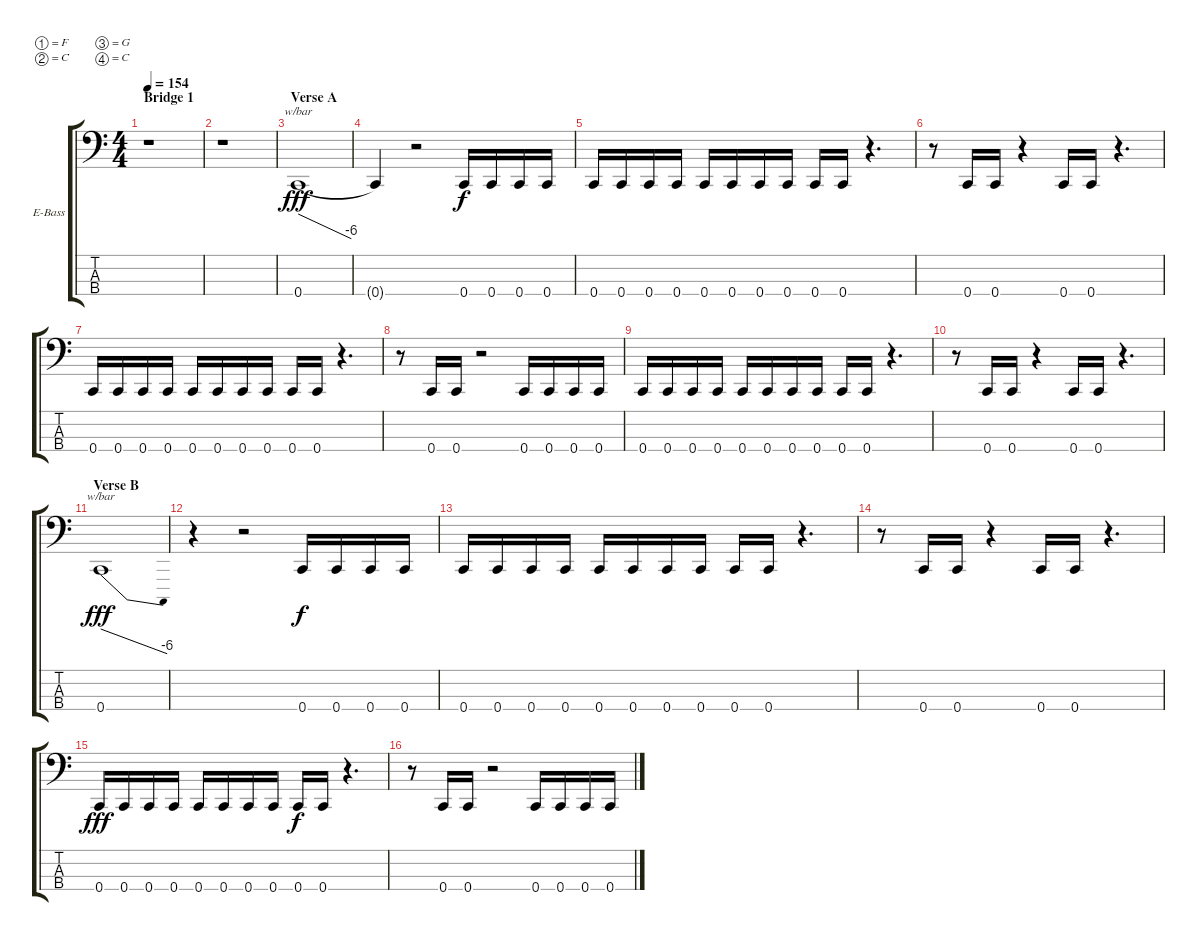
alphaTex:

\defaultSystemsLayout 4
\bracketExtendMode groupsimilarinstruments
\firstSystemTrackNameOrientation horizontal
\otherSystemsTrackNameOrientation horizontal
\track ("Bass" "E-Bass") {instrument electricbassfinger}
\staff {score tabs}
\tuning (F2 C2 G1 C1)
\ts (4 4)
\section ("" "Bridge 1")
\tempo 154
\clef f4
\ks c
r.1{dy mf} |
r.1 |
\section ("" "Verse A")
0.4.1{tbe (dive default 0 0 60 -24) dy fff} |
0.4{t}.4 r.2 0.4.16{dy f} 0.4.16 0.4.16 0.4.16 |
0.4.16 0.4.16 0.4.16 0.4.16 0.4.16 0.4.16 0.4.16 0.4.16 0.4.16 0.4.16 r.4{d} |
r.8 0.4.16 0.4.16 r.4 0.4.16 0.4.16 r.4{d} |
0.4.16 0.4.16 0.4.16 0.4.16 0.4.16 0.4.16 0.4.16 0.4.16 0.4.16 0.4.16 r.4{d} |
r.8 0.4.16 0.4.16 r.2 0.4.16 0.4.16 0.4.16 0.4.16 |
0.4.16 0.4.16 0.4.16 0.4.16 0.4.16 0.4.16 0.4.16 0.4.16 0.4.16 0.4.16 r.4{d} |
r.8 0.4.16 0.4.16 r.4 0.4.16 0.4.16 r.4{d} |
\section ("" "Verse B")
0.4.1{tbe (dive default 0 0 60 -24) dy fff} |
r.4 r.2 0.4.16{dy f} 0.4.16 0.4.16 0.4.16 |
0.4.16 0.4.16 0.4.16 0.4.16 0.4.16 0.4.16 0.4.16 0.4.16 0.4.16 0.4.16 r.4{d} |
r.8 0.4.16 0.4.16 r.4 0.4.16 0.4.16 r.4{d} |
0.4.16{dy fff} 0.4.16 0.4.16 0.4.16 0.4.16 0.4.16 0.4.16 0.4.16 0.4.16{dy f} 0.4.16 r.4{d} |
r.8 0.4.16 0.4.16 r.2 0.4.16 0.4.16 0.4.16 0.4.16
